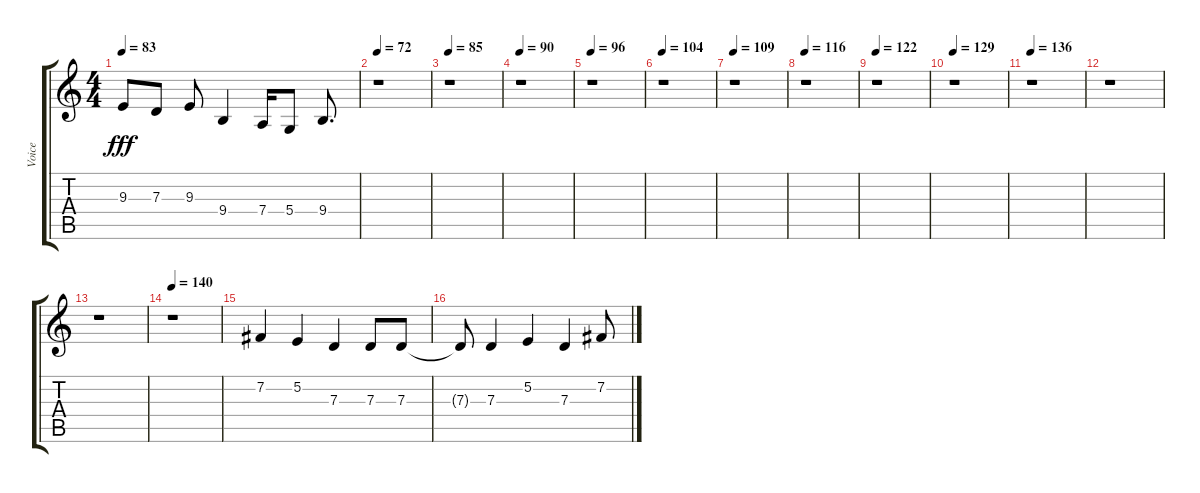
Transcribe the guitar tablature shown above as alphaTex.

\track ("Voice" "Voice") {instrument shakuhachi}
\staff {score tabs}
\tuning (E4 B3 G3 D3 A2 E2) {hide}
\ts (4 4)
\tempo 83
\clef g2
\ks c
9.3.8{dy fff} 7.3.8 9.3.8 9.4.4 7.4.16 5.4.8 9.4.8{d} |
\tempo 72
r.1 |
\tempo 85
r.1 |
\tempo 90
r.1 |
\tempo 96
r.1 |
\tempo 104
r.1 |
\tempo 109
r.1 |
\tempo 116
r.1 |
\tempo 122
r.1 |
\tempo 129
r.1 |
\tempo 136
r.1 |
r.1 |
r.1 |
\tempo 140
r.1 |
7.2.4 5.2.4 7.3.4 7.3.8 7.3.8 |
7.3{t}.8 7.3.4 5.2.4 7.3.4 7.2.8
